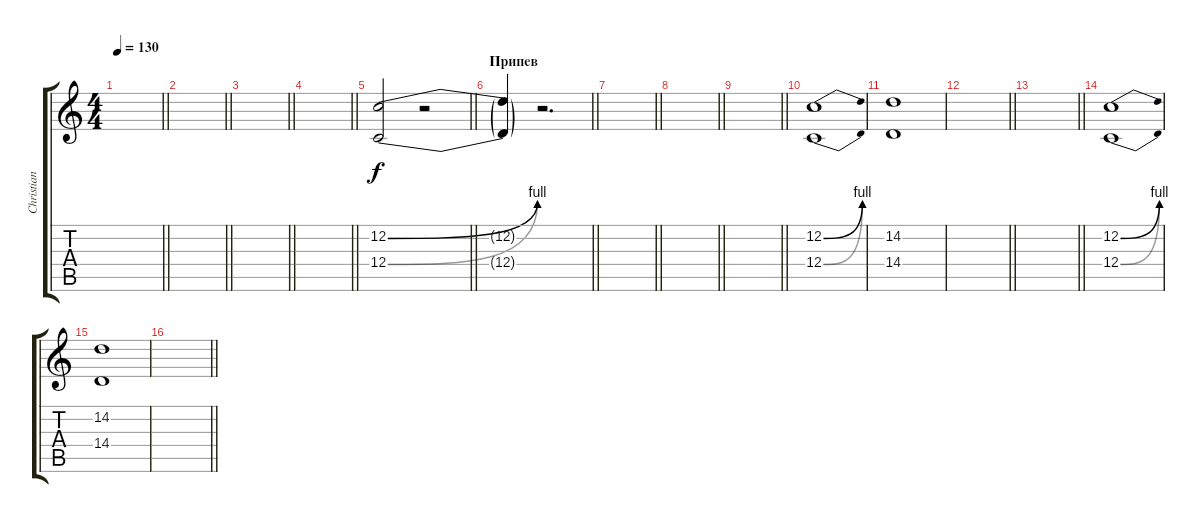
\track ("Christian Lorenz" "Christian ") {instrument lead3calliope}
\staff {score tabs}
\tuning (E4 C4 G3 C3 G2 C2) {hide}
\ts (4 4)
\tempo 130
\clef g2
\barLineRight lightlight
\ks c
|
\barLineRight lightlight
|
\barLineRight lightlight
|
\barLineRight lightlight
|
\barLineRight lightlight
(12.2{be (bend 0 0 60 4)} 12.4{be (bend 0 0 60 4)}).2{volume 7} r.2 |
\section ("" "Припев")
\barLineRight lightlight
(12.2{t} 12.4{t}).4 r.2{d} |
\barLineRight lightlight
|
\barLineRight lightlight
|
\barLineRight lightlight
|
(12.2{be (bend 0 0 60 4)} 12.4{be (bend 0 0 60 4)}).1{volume 7} |
(14.2 14.4).1 |
\barLineRight lightlight
|
\barLineRight lightlight
|
(12.2{be (bend 0 0 60 4)} 12.4{be (bend 0 0 60 4)}).1{volume 7} |
(14.2 14.4).1 |
\barLineRight lightlight
